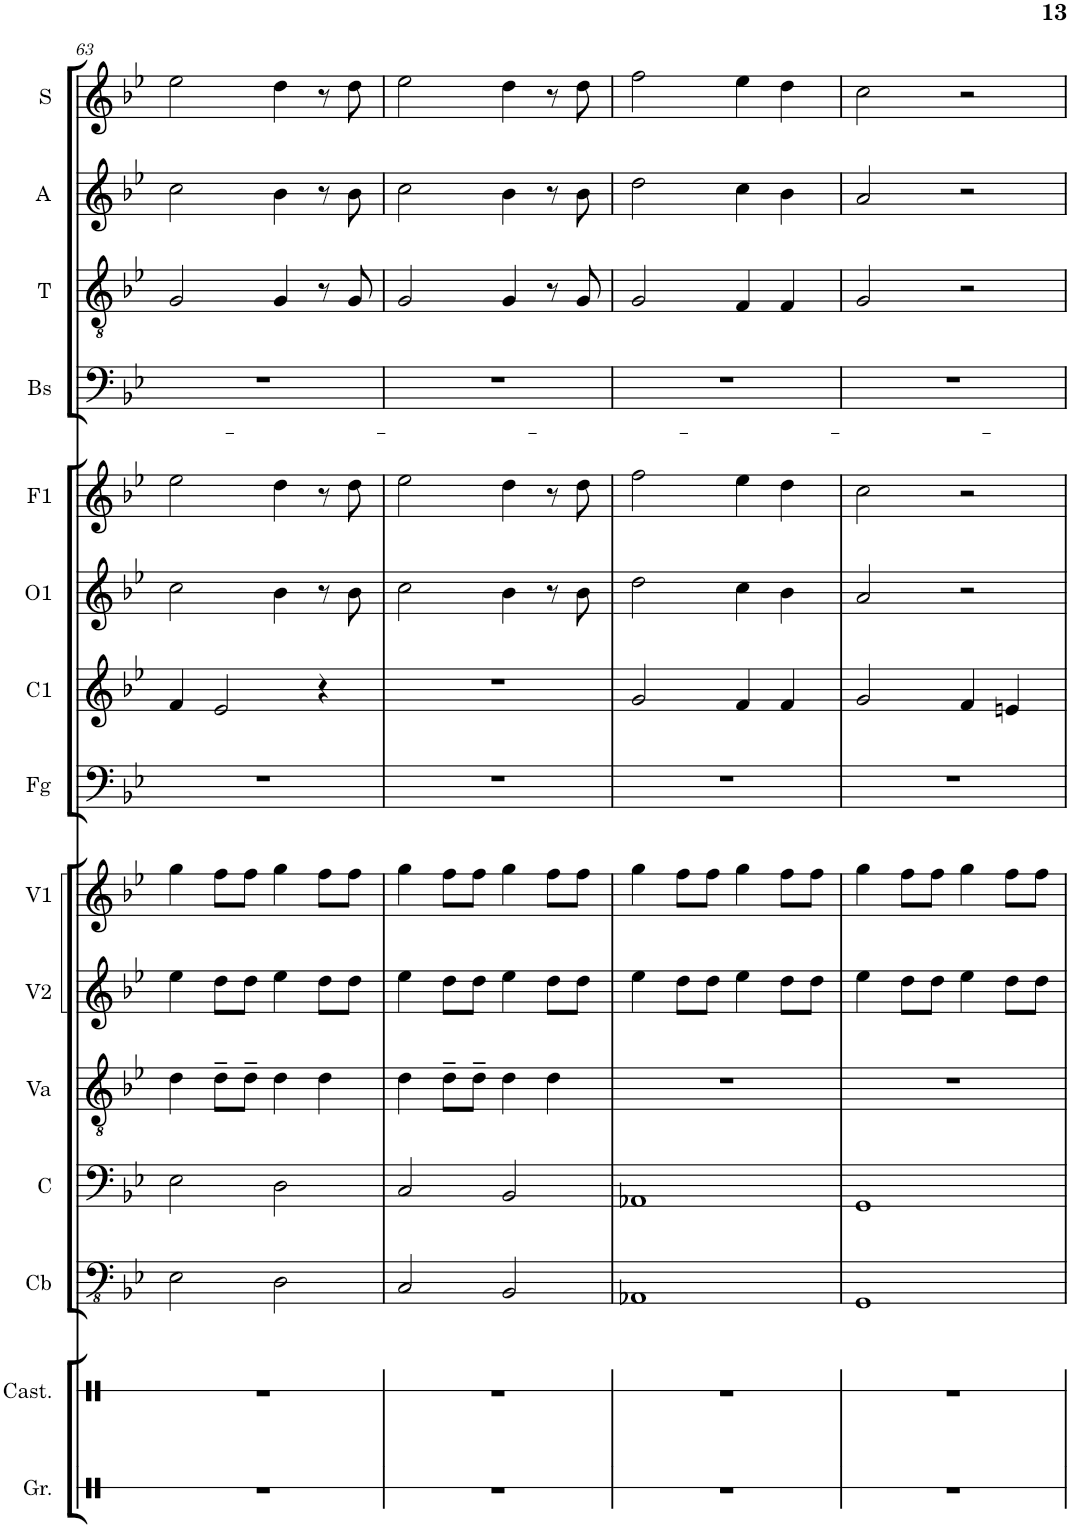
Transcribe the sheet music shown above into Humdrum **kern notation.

**kern	**kern	**kern	**kern	**kern	**kern	**kern	**kern	**kern	**kern	**kern	**kern	**kern	**kern	**kern
*part15	*part14	*part13	*part12	*part11	*part10	*part9	*part8	*part7	*part6	*part5	*part4	*part3	*part2	*part1
*staff15	*staff14	*staff13	*staff12	*staff11	*staff10	*staff9	*staff8	*staff7	*staff6	*staff5	*staff4	*staff3	*staff2	*staff1
*I"Grancassa	*I"Castagnette	*I"Cb	*I"C	*I"Va	*I"V2	*I"V1	*I"Fg	*I"C1	*I"O1	*I"F1	*I"Bs	*I"T	*I"A	*I"S
*I'Gr.	*I'Cast.	*I'Cb	*I'C	*I'Va	*I'V2	*I'V1	*I'Fg	*I'C1	*I'O1	*I'F1	*I'Bs	*I'T	*I'A	*I'S
!!LO:PB:g=z
*clefX	*clefX	*clefFv4	*clefF4	*clefGv2	*clefG2	*clefG2	*clefF4	*clefG2	*clefG2	*clefG2	*clefF4	*clefGv2	*clefG2	*clefG2
*	*	*	*	*	*	*	*	*Trd1c2	*	*	*	*	*	*
*k[]	*k[]	*k[b-e-]	*k[b-e-]	*k[b-e-]	*k[b-e-]	*k[b-e-]	*k[b-e-]	*k[b-e-]	*k[b-e-]	*k[b-e-]	*k[b-e-]	*k[b-e-]	*k[b-e-]	*k[b-e-]
*M4/4	*M4/4	*M4/4	*M4/4	*M4/4	*M4/4	*M4/4	*M4/4	*M4/4	*M4/4	*M4/4	*M4/4	*M4/4	*M4/4	*M4/4
=63	=63	=63	=63	=63	=63	=63	=63	=63	=63	=63	=63	=63	=63	=63
1r	1r	2EE-\	2E-\	4d\	4ee-\	4gg\	1r	4f/	2cc\	2ee-\	1r	2G/	2cc\	2ee-\
.	.	.	.	8d~\L	8dd\L	8ff\L	.	2e-/	.	.	.	.	.	.
.	.	.	.	8d~\J	8dd\J	8ff\J	.	.	.	.	.	.	.	.
.	.	2DD\	2D\	4d\	4ee-\	4gg\	.	.	4b-\	4dd\	.	4G/	4b-\	4dd\
.	.	.	.	4d\	8dd\L	8ff\L	.	4r	8r	8r	.	8r	8r	8r
.	.	.	.	.	8dd\J	8ff\J	.	.	8b-\	8dd\	.	8G/	8b-\	8dd\
=64	=64	=64	=64	=64	=64	=64	=64	=64	=64	=64	=64	=64	=64	=64
1r	1r	2CC/	2C/	4d\	4ee-\	4gg\	1r	1r	2cc\	2ee-\	1r	2G/	2cc\	2ee-\
.	.	.	.	8d~\L	8dd\L	8ff\L	.	.	.	.	.	.	.	.
.	.	.	.	8d~\J	8dd\J	8ff\J	.	.	.	.	.	.	.	.
.	.	2BBB-/	2BB-/	4d\	4ee-\	4gg\	.	.	4b-\	4dd\	.	4G/	4b-\	4dd\
.	.	.	.	4d\	8dd\L	8ff\L	.	.	8r	8r	.	8r	8r	8r
.	.	.	.	.	8dd\J	8ff\J	.	.	8b-\	8dd\	.	8G/	8b-\	8dd\
=65	=65	=65	=65	=65	=65	=65	=65	=65	=65	=65	=65	=65	=65	=65
1r	1r	1AAA-X	1AA-X	1r	4ee-\	4gg\	1r	2g/	2dd\	2ff\	1r	2G/	2dd\	2ff\
.	.	.	.	.	8dd\L	8ff\L	.	.	.	.	.	.	.	.
.	.	.	.	.	8dd\J	8ff\J	.	.	.	.	.	.	.	.
.	.	.	.	.	4ee-\	4gg\	.	4f/	4cc\	4ee-\	.	4F/	4cc\	4ee-\
.	.	.	.	.	8dd\L	8ff\L	.	4f/	4b-\	4dd\	.	4F/	4b-\	4dd\
.	.	.	.	.	8dd\J	8ff\J	.	.	.	.	.	.	.	.
=66	=66	=66	=66	=66	=66	=66	=66	=66	=66	=66	=66	=66	=66	=66
1r	1r	1GGG	1GG	1r	4ee-\	4gg\	1r	2g/	2a/	2cc\	1r	2G/	2a/	2cc\
.	.	.	.	.	8dd\L	8ff\L	.	.	.	.	.	.	.	.
.	.	.	.	.	8dd\J	8ff\J	.	.	.	.	.	.	.	.
.	.	.	.	.	4ee-\	4gg\	.	4f/	2r	2r	.	2r	2r	2r
.	.	.	.	.	8dd\L	8ff\L	.	4en/	.	.	.	.	.	.
.	.	.	.	.	8dd\J	8ff\J	.	.	.	.	.	.	.	.
=	=	=	=	=	=	=	=	=	=	=	=	=	=	=
*-	*-	*-	*-	*-	*-	*-	*-	*-	*-	*-	*-	*-	*-	*-
